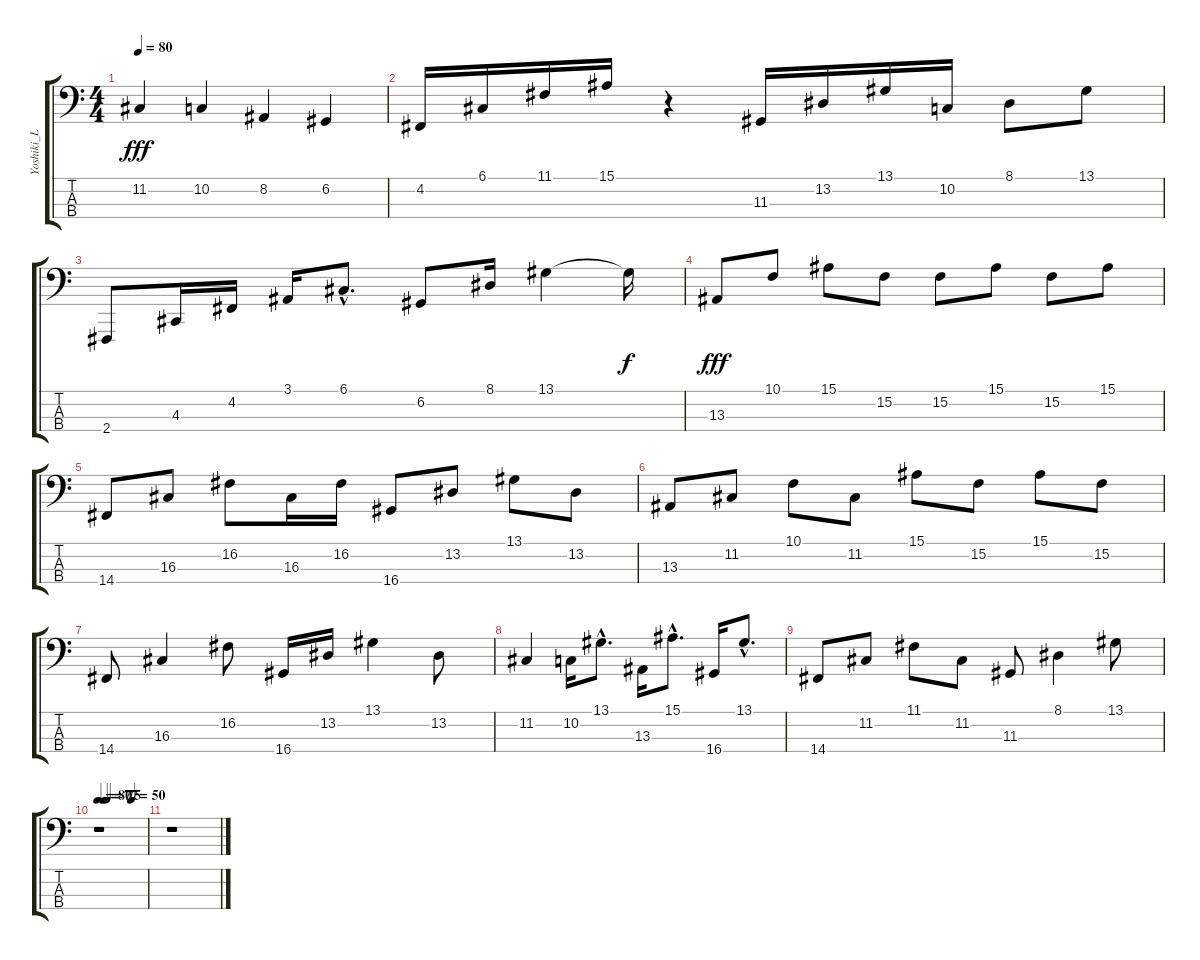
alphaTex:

\track ("Yoshiki_L" "Yoshiki_L") {instrument acousticgrandpiano}
\staff {score tabs}
\tuning (G2 D2 A1 E1) {hide}
\ts (4 4)
\tempo 80
\clef f4
\ks c
11.2.4{dy fff} 10.2.4 8.2.4 6.2.4 |
4.2.16 6.1.16 11.1.16 15.1.16 r.4 11.3.16 13.2.16 13.1.16 10.2.16 8.1.8 13.1.8 |
2.4.8 4.3.16 4.2.16 3.1.16 6.1{hac}.8{d} 6.2.8 8.1.16 13.1.4 13.1{t}.16{dy f} |
13.3.8{dy fff} 10.1.8 15.1.8 15.2.8 15.2.8 15.1.8 15.2.8 15.1.8 |
14.4.8 16.3.8 16.2.8 16.3.16 16.2.16 16.4.8 13.2.8 13.1.8 13.2.8 |
13.3.8 11.2.8 10.1.8 11.2.8 15.1.8 15.2.8 15.1.8 15.2.8 |
14.4.8 16.3.4 16.2.8 16.4.16 13.2.16 13.1.4 13.2.8 |
11.2.4 10.2.16 13.1{hac}.8{d} 13.3.16 15.1{hac}.8{d} 16.4.16 13.1{hac}.8{d} |
14.4.8 11.2.8 11.1.8 11.2.8 11.3.8 8.1.4 13.1.8 |
\tempo 80
\tempo (77 0.125)
\tempo (75 0.1875)
\tempo (50 0.6875)
r.1 |
r.1
